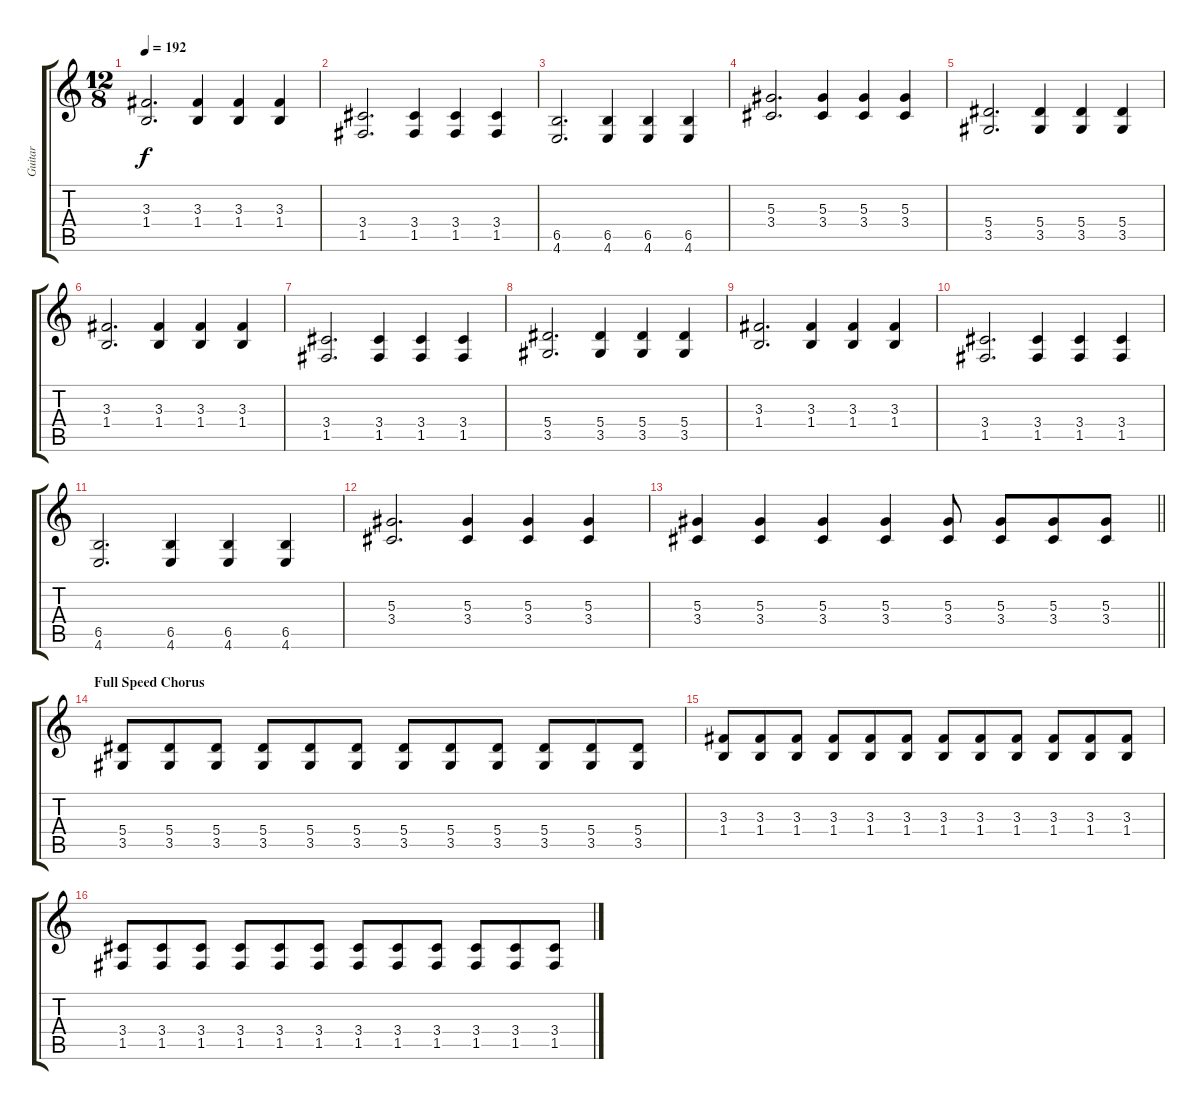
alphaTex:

\track ("Guitar" "Guitar") {instrument distortionguitar}
\staff {score tabs}
\tuning (C4 G3 Eb3 Bb2 F2 C2) {hide}
\ts (12 8)
\tempo 192
\clef g2
\ks c
(3.3 1.4).2{d dy f} (3.3 1.4).4 (3.3 1.4).4 (3.3 1.4).4 |
(3.4 1.5).2{d} (3.4 1.5).4 (3.4 1.5).4 (3.4 1.5).4 |
(6.5 4.6).2{d} (6.5 4.6).4 (6.5 4.6).4 (6.5 4.6).4 |
(5.3 3.4).2{d} (5.3 3.4).4 (5.3 3.4).4 (5.3 3.4).4 |
(5.4 3.5).2{d} (5.4 3.5).4 (5.4 3.5).4 (5.4 3.5).4 |
(3.3 1.4).2{d} (3.3 1.4).4 (3.3 1.4).4 (3.3 1.4).4 |
(3.4 1.5).2{d} (3.4 1.5).4 (3.4 1.5).4 (3.4 1.5).4 |
(5.4 3.5).2{d} (5.4 3.5).4 (5.4 3.5).4 (5.4 3.5).4 |
(3.3 1.4).2{d} (3.3 1.4).4 (3.3 1.4).4 (3.3 1.4).4 |
(3.4 1.5).2{d} (3.4 1.5).4 (3.4 1.5).4 (3.4 1.5).4 |
(6.5 4.6).2{d} (6.5 4.6).4 (6.5 4.6).4 (6.5 4.6).4 |
(5.3 3.4).2{d} (5.3 3.4).4 (5.3 3.4).4 (5.3 3.4).4 |
\barLineRight lightlight
(5.3 3.4).4 (5.3 3.4).4 (5.3 3.4).4 (5.3 3.4).4 (5.3 3.4).8 (5.3 3.4).8 (5.3 3.4).8 (5.3 3.4).8 |
\section ("" "Full Speed Chorus")
(5.4 3.5).8 (5.4 3.5).8 (5.4 3.5).8 (5.4 3.5).8 (5.4 3.5).8 (5.4 3.5).8 (5.4 3.5).8 (5.4 3.5).8 (5.4 3.5).8 (5.4 3.5).8 (5.4 3.5).8 (5.4 3.5).8 |
(3.3 1.4).8 (3.3 1.4).8 (3.3 1.4).8 (3.3 1.4).8 (3.3 1.4).8 (3.3 1.4).8 (3.3 1.4).8 (3.3 1.4).8 (3.3 1.4).8 (3.3 1.4).8 (3.3 1.4).8 (3.3 1.4).8 |
(3.4 1.5).8 (3.4 1.5).8 (3.4 1.5).8 (3.4 1.5).8 (3.4 1.5).8 (3.4 1.5).8 (3.4 1.5).8 (3.4 1.5).8 (3.4 1.5).8 (3.4 1.5).8 (3.4 1.5).8 (3.4 1.5).8
